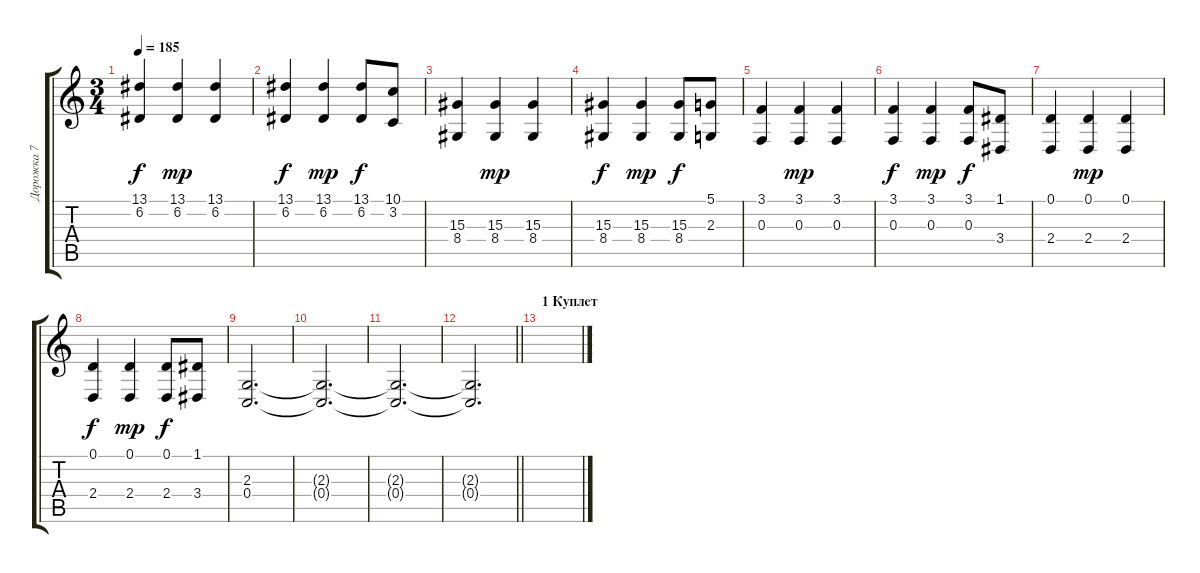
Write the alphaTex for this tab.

\track ("Дорожка 7" "Дорожка 7") {instrument stringensemble1}
\staff {score tabs}
\tuning (D4 A3 F3 C3 G2 C2) {hide}
\ts (3 4)
\tempo 185
\clef g2
\ks c
(13.1 6.2).4{dy f} (13.1 6.2).4{dy mp} (13.1 6.2).4 |
(13.1 6.2).4{dy f} (13.1 6.2).4{dy mp} (13.1 6.2).8{dy f} (10.1 3.2).8 |
(15.3 8.4).4 (15.3 8.4).4{dy mp} (15.3 8.4).4 |
(15.3 8.4).4{dy f} (15.3 8.4).4{dy mp} (15.3 8.4).8{dy f} (5.1 2.3).8 |
(3.1 0.3).4 (3.1 0.3).4{dy mp} (3.1 0.3).4 |
(3.1 0.3).4{dy f} (3.1 0.3).4{dy mp} (3.1 0.3).8{dy f} (1.1 3.4).8 |
(0.1 2.4).4 (0.1 2.4).4{dy mp} (0.1 2.4).4 |
(0.1 2.4).4{dy f} (0.1 2.4).4{dy mp} (0.1 2.4).8{dy f} (1.1 3.4).8 |
(2.3 0.4).2{d volume 6} |
(2.3{t} 0.4{t}).2{d} |
(2.3{t} 0.4{t}).2{d} |
\barLineRight lightlight
(2.3{t} 0.4{t}).2{d} |
\section ("" "1 Куплет")
